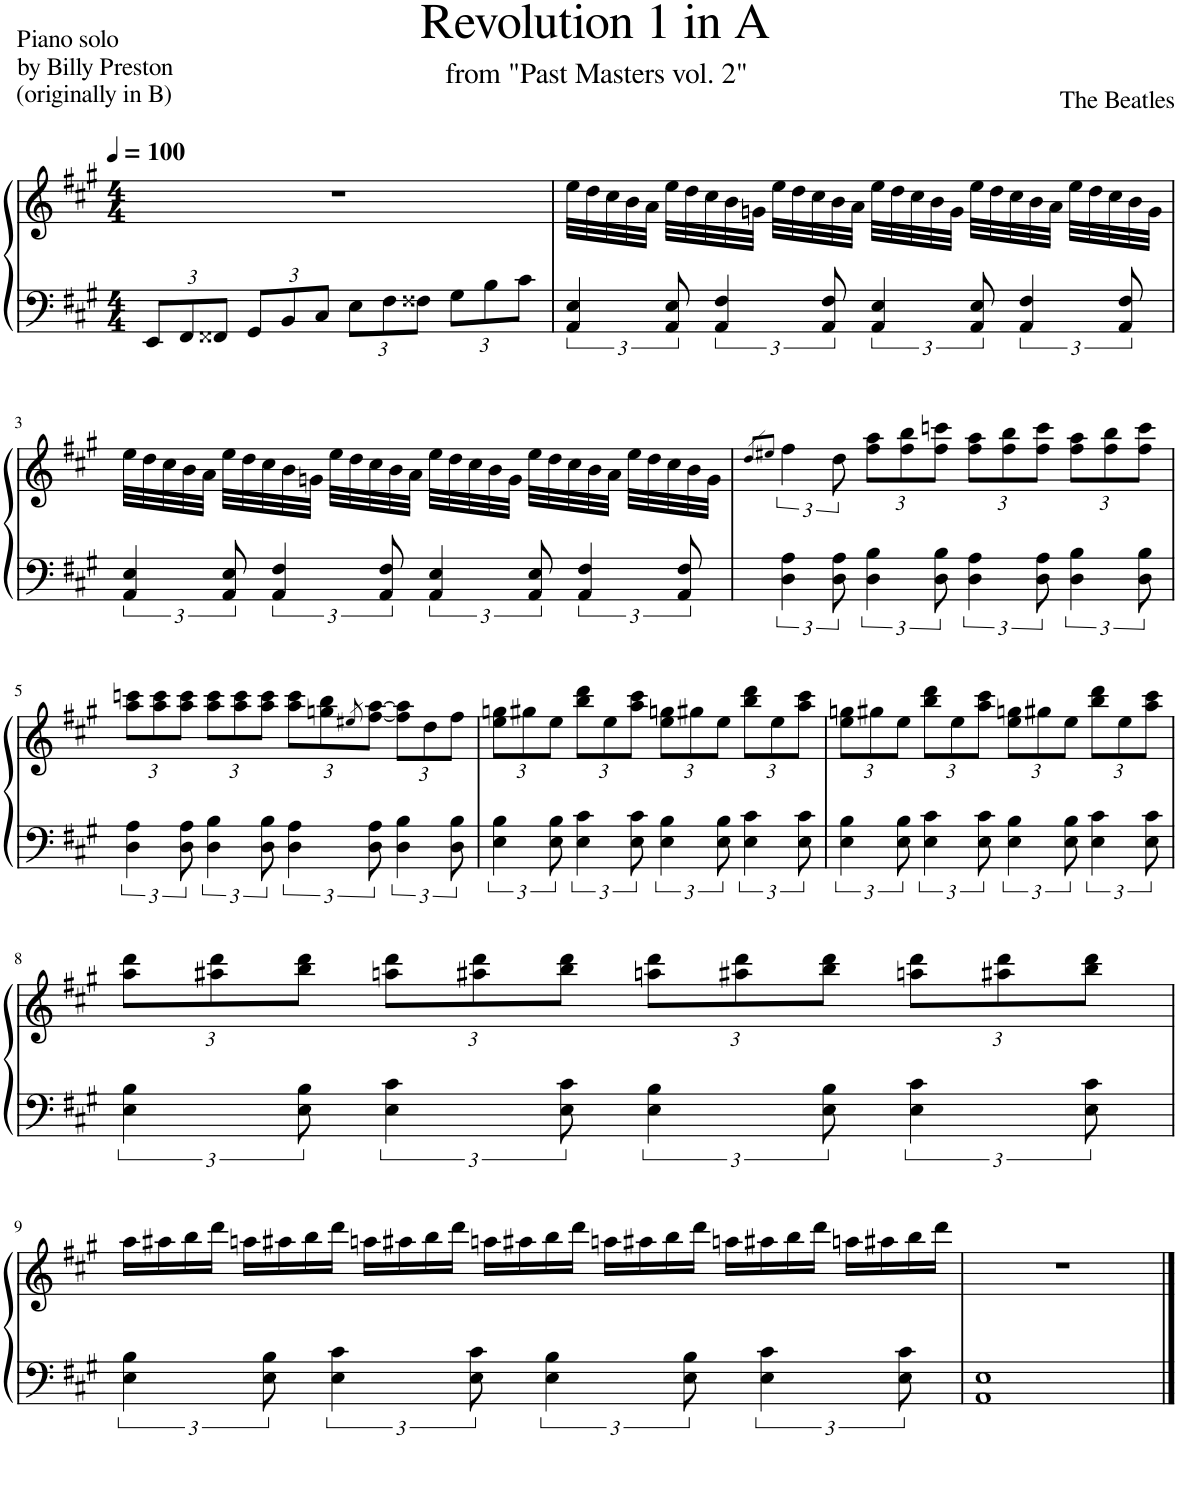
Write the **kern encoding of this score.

**kern	**kern
*part1	*part1
*staff2	*staff1
*I"Piano	*
*I'Pno.	*
*clefF4	*clefG2
*k[f#c#g#]	*k[f#c#g#]
*M4/4	*M4/4
*MM100	*MM100
*Xbrackettup	*
=1	=1
12EE/L	1r
12FF#/	.
12FF##X/J	.
12GG#/L	.
12BB/	.
12C#/J	.
12E\L	.
12F#\	.
12F##X\J	.
12G#\L	.
12B\	.
12c#\J	.
=2	=2
*brackettup	*
*	*^
6AA/ 6E/	2ryy	30ee\LLL
.	.	30dd\
.	.	30cc#\
.	.	30b\
.	.	30a\JJJ
12AA/ 12E/	.	30ee\LLL
.	.	30dd\
.	.	30cc#\
6AA/ 6F#/	.	.
.	.	30b\
.	.	30gn\JJJ
.	.	30ee\LLL
.	.	30dd\
.	.	30cc#\
12AA/ 12F#/	.	.
.	.	30b\
.	.	30a\JJJ
6AA/ 6E/	2ryy	30ee\LLL
.	.	30dd\
.	.	30cc#\
.	.	30b\
.	.	30g\JJJ
12AA/ 12E/	.	30ee\LLL
.	.	30dd\
.	.	30cc#\
6AA/ 6F#/	.	.
.	.	30b\
.	.	30a\JJJ
.	.	30ee\LLL
.	.	30dd\
.	.	30cc#\
12AA/ 12F#/	.	.
.	.	30b\
.	.	30g\JJJ
!!LO:LB:g=z	!!
=3	=3	=3
6AA/ 6E/	2ryy	30ee\LLL
.	.	30dd\
.	.	30cc#\
.	.	30b\
.	.	30a\JJJ
12AA/ 12E/	.	30ee\LLL
.	.	30dd\
.	.	30cc#\
6AA/ 6F#/	.	.
.	.	30b\
.	.	30gn\JJJ
.	.	30ee\LLL
.	.	30dd\
.	.	30cc#\
12AA/ 12F#/	.	.
.	.	30b\
.	.	30a\JJJ
6AA/ 6E/	2ryy	30ee\LLL
.	.	30dd\
.	.	30cc#\
.	.	30b\
.	.	30g\JJJ
12AA/ 12E/	.	30ee\LLL
.	.	30dd\
.	.	30cc#\
6AA/ 6F#/	.	.
.	.	30b\
.	.	30a\JJJ
.	.	30ee\LLL
.	.	30dd\
.	.	30cc#\
12AA/ 12F#/	.	.
.	.	30b\
.	.	30g\JJJ
*	*v	*v
=4	=4
.	8qdd/L
.	8qee#X/J
6D\ 6A\	6ff#\
12D\ 12A\	12dd\
*	*Xbrackettup
6D\ 6B\	12ff#\ 12aa\L
.	12ff#\ 12bb\
12D\ 12B\	12ff#\ 12cccn\J
6D\ 6A\	12ff#\ 12aa\L
.	12ff#\ 12bb\
12D\ 12A\	12ff#\ 12ccc\J
6D\ 6B\	12ff#\ 12aa\L
.	12ff#\ 12bb\
12D\ 12B\	12ff#\ 12ccc\J
!!LO:LB:g=z
=5	=5
6D\ 6A\	12aa\ 12cccn\L
.	12aa\ 12ccc\
12D\ 12A\	12aa\ 12ccc\J
6D\ 6B\	12aa\ 12ccc\L
.	12aa\ 12ccc\
12D\ 12B\	12aa\ 12ccc\J
6D\ 6A\	12aa\ 12ccc\L
.	12ggn\ 12bb\
.	8qee#X/
12D\ 12A\	[12ff#\ [12aa\J
6D\ 6B\	12ff#\] 12aa\]L
.	12dd\
12D\ 12B\	12ff#\J
=6	=6
6E\ 6B\	12ee\ 12ggn\L
.	12gg#X\
12E\ 12B\	12ee\J
6E\ 6c#\	12bb\ 12ddd\L
.	12ee\
12E\ 12c#\	12aa\ 12ccc#\J
6E\ 6B\	12ee\ 12ggn\L
.	12gg#X\
12E\ 12B\	12ee\J
6E\ 6c#\	12bb\ 12ddd\L
.	12ee\
12E\ 12c#\	12aa\ 12ccc#\J
=7	=7
6E\ 6B\	12ee\ 12ggn\L
.	12gg#X\
12E\ 12B\	12ee\J
6E\ 6c#\	12bb\ 12ddd\L
.	12ee\
12E\ 12c#\	12aa\ 12ccc#\J
6E\ 6B\	12ee\ 12ggn\L
.	12gg#X\
12E\ 12B\	12ee\J
6E\ 6c#\	12bb\ 12ddd\L
.	12ee\
12E\ 12c#\	12aa\ 12ccc#\J
!!LO:LB:g=z
=8	=8
6E\ 6B\	12aa\ 12ddd\L
.	12aa#X\ 12ddd\
12E\ 12B\	12bb\ 12ddd\J
6E\ 6c#\	12aan\ 12ddd\L
.	12aa#X\ 12ddd\
12E\ 12c#\	12bb\ 12ddd\J
6E\ 6B\	12aan\ 12ddd\L
.	12aa#X\ 12ddd\
12E\ 12B\	12bb\ 12ddd\J
6E\ 6c#\	12aan\ 12ddd\L
.	12aa#X\ 12ddd\
12E\ 12c#\	12bb\ 12ddd\J
!!LO:LB:g=z
=9	=9
*	*brackettup
6E\ 6B\	28aa\LL
.	28aa#X\
.	28bb\
.	28ddd\JJ
.	28aan\LL
12E\ 12B\	.
.	28aa#X\
.	28bb\
6E\ 6c#\	28ddd\JJ
.	28aan\LL
.	28aa#X\
.	28bb\
.	28ddd\JJ
12E\ 12c#\	.
.	28aan\LL
.	28aa#X\
6E\ 6B\	28bb\
.	28ddd\JJ
.	28aan\LL
.	28aa#X\
.	28bb\
12E\ 12B\	.
.	28ddd\JJ
.	28aan\LL
6E\ 6c#\	28aa#X\
.	28bb\
.	28ddd\JJ
.	28aan\LL
.	28aa#X\
12E\ 12c#\	.
.	28bb\
.	28ddd\JJ
=10	=10
1AA 1E	1r
==	==
*-	*-
